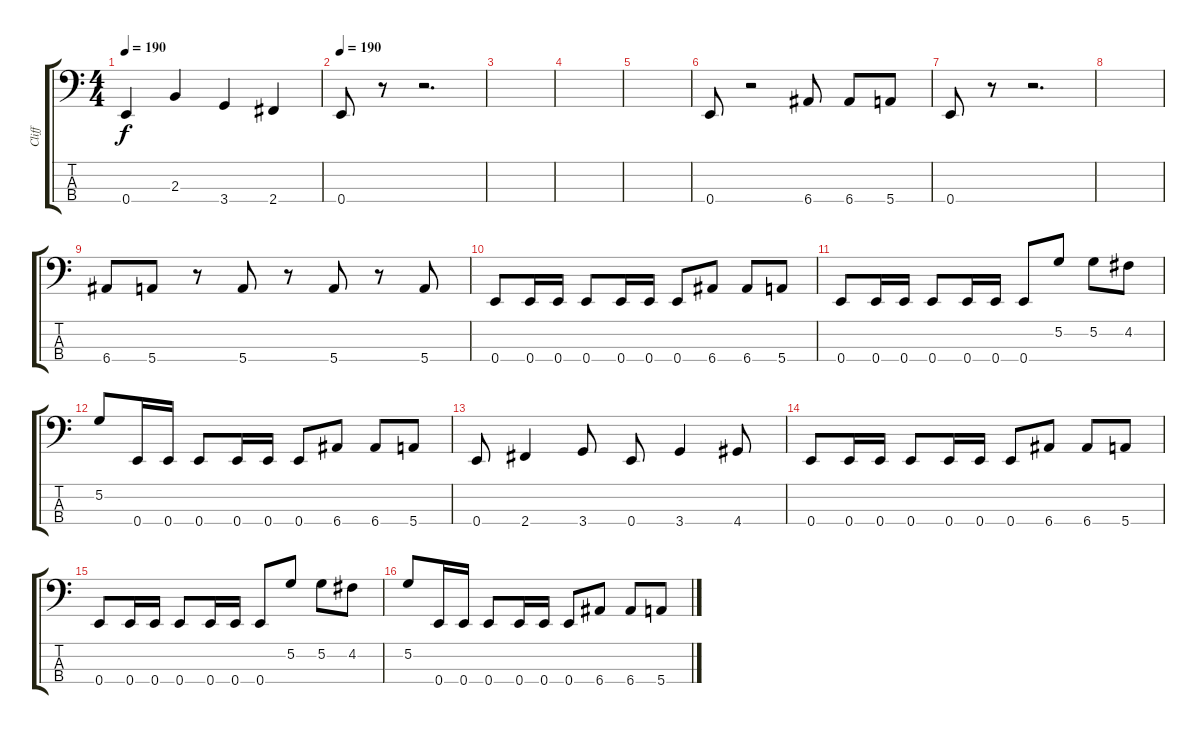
\track ("Cliff" "Cliff") {instrument electricbassfinger}
\staff {score tabs}
\tuning (G2 D2 A1 E1) {hide}
\ts (4 4)
\tempo 190
\clef f4
\ks c
0.4.4{dy f} 2.3.4 3.4.4 2.4.4 |
\tempo 190
0.4.8 r.8 r.2{d} |
|
|
|
0.4.8 r.2 6.4.8 6.4.8 5.4.8 |
0.4.8 r.8 r.2{d} |
|
6.4.8 5.4.8 r.8 5.4.8 r.8 5.4.8 r.8 5.4.8 |
0.4.8 0.4.16 0.4.16 0.4.8 0.4.16 0.4.16 0.4.8 6.4.8 6.4.8 5.4.8 |
0.4.8 0.4.16 0.4.16 0.4.8 0.4.16 0.4.16 0.4.8 5.2.8 5.2.8 4.2.8 |
5.2.8 0.4.16 0.4.16 0.4.8 0.4.16 0.4.16 0.4.8 6.4.8 6.4.8 5.4.8 |
0.4.8 2.4.4 3.4.8 0.4.8 3.4.4 4.4.8 |
0.4.8 0.4.16 0.4.16 0.4.8 0.4.16 0.4.16 0.4.8 6.4.8 6.4.8 5.4.8 |
0.4.8 0.4.16 0.4.16 0.4.8 0.4.16 0.4.16 0.4.8 5.2.8 5.2.8 4.2.8 |
5.2.8 0.4.16 0.4.16 0.4.8 0.4.16 0.4.16 0.4.8 6.4.8 6.4.8 5.4.8
